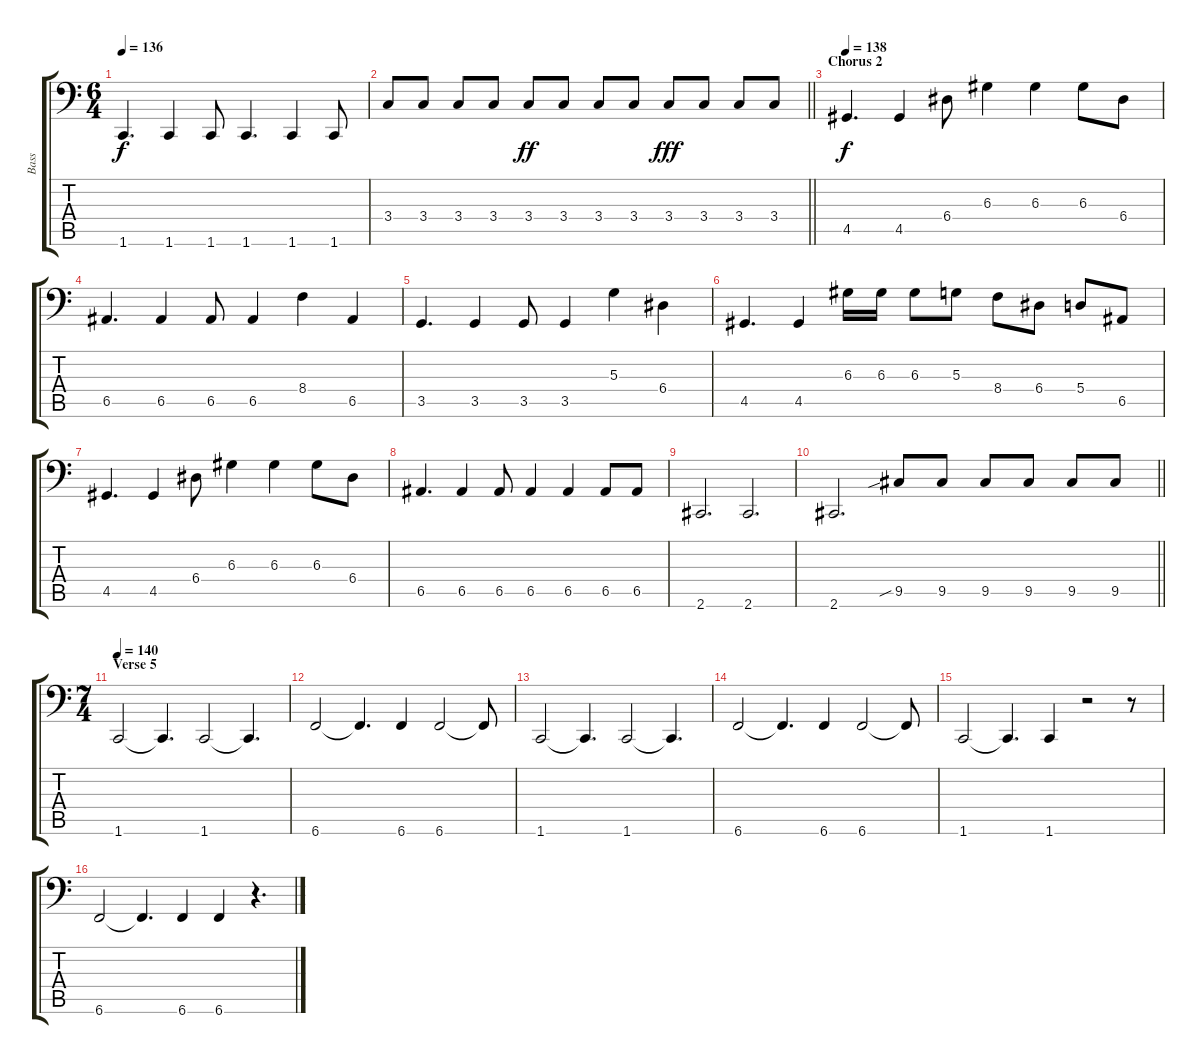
\track ("Bass" "Bass") {instrument electricbassfinger}
\staff {score tabs}
\tuning (C3 G2 D2 A1 E1 B0) {hide}
\ts (6 4)
\tempo 136
\clef f4
\ks c
1.6.4{d dy f} 1.6.4 1.6.8 1.6.4{d} 1.6.4 1.6.8 |
\barLineRight lightlight
3.4.8 3.4.8 3.4.8 3.4.8 3.4.8{dy ff} 3.4.8 3.4.8 3.4.8 3.4.8{dy fff} 3.4.8 3.4.8 3.4.8 |
\section ("" "Chorus 2")
\tempo 138
4.5.4{d dy f} 4.5.4 6.4.8 6.3.4 6.3.4 6.3.8 6.4.8 |
6.5.4{d} 6.5.4 6.5.8 6.5.4 8.4.4 6.5.4 |
3.5.4{d} 3.5.4 3.5.8 3.5.4 5.3.4 6.4.4 |
4.5.4{d} 4.5.4 6.3.16 6.3.16 6.3.8 5.3.8 8.4.8 6.4.8 5.4.8 6.5.8 |
4.5.4{d} 4.5.4 6.4.8 6.3.4 6.3.4 6.3.8 6.4.8 |
6.5.4{d} 6.5.4 6.5.8 6.5.4 6.5.4 6.5.8 6.5.8 |
2.6.2{d} 2.6.2{d} |
\barLineRight lightlight
2.6.2{d} 9.5{sib}.8 9.5.8 9.5.8 9.5.8 9.5.8 9.5.8 |
\ts (7 4)
\section ("" "Verse 5")
\tempo 140
1.6.2 1.6{t}.4{d} 1.6.2 1.6{t}.4{d} |
6.6.2 6.6{t}.4{d} 6.6.4 6.6.2 6.6{t}.8 |
1.6.2 1.6{t}.4{d} 1.6.2 1.6{t}.4{d} |
6.6.2 6.6{t}.4{d} 6.6.4 6.6.2 6.6{t}.8 |
1.6.2 1.6{t}.4{d} 1.6.4 r.2 r.8 |
6.6.2 6.6{t}.4{d} 6.6.4 6.6.4 r.4{d}
